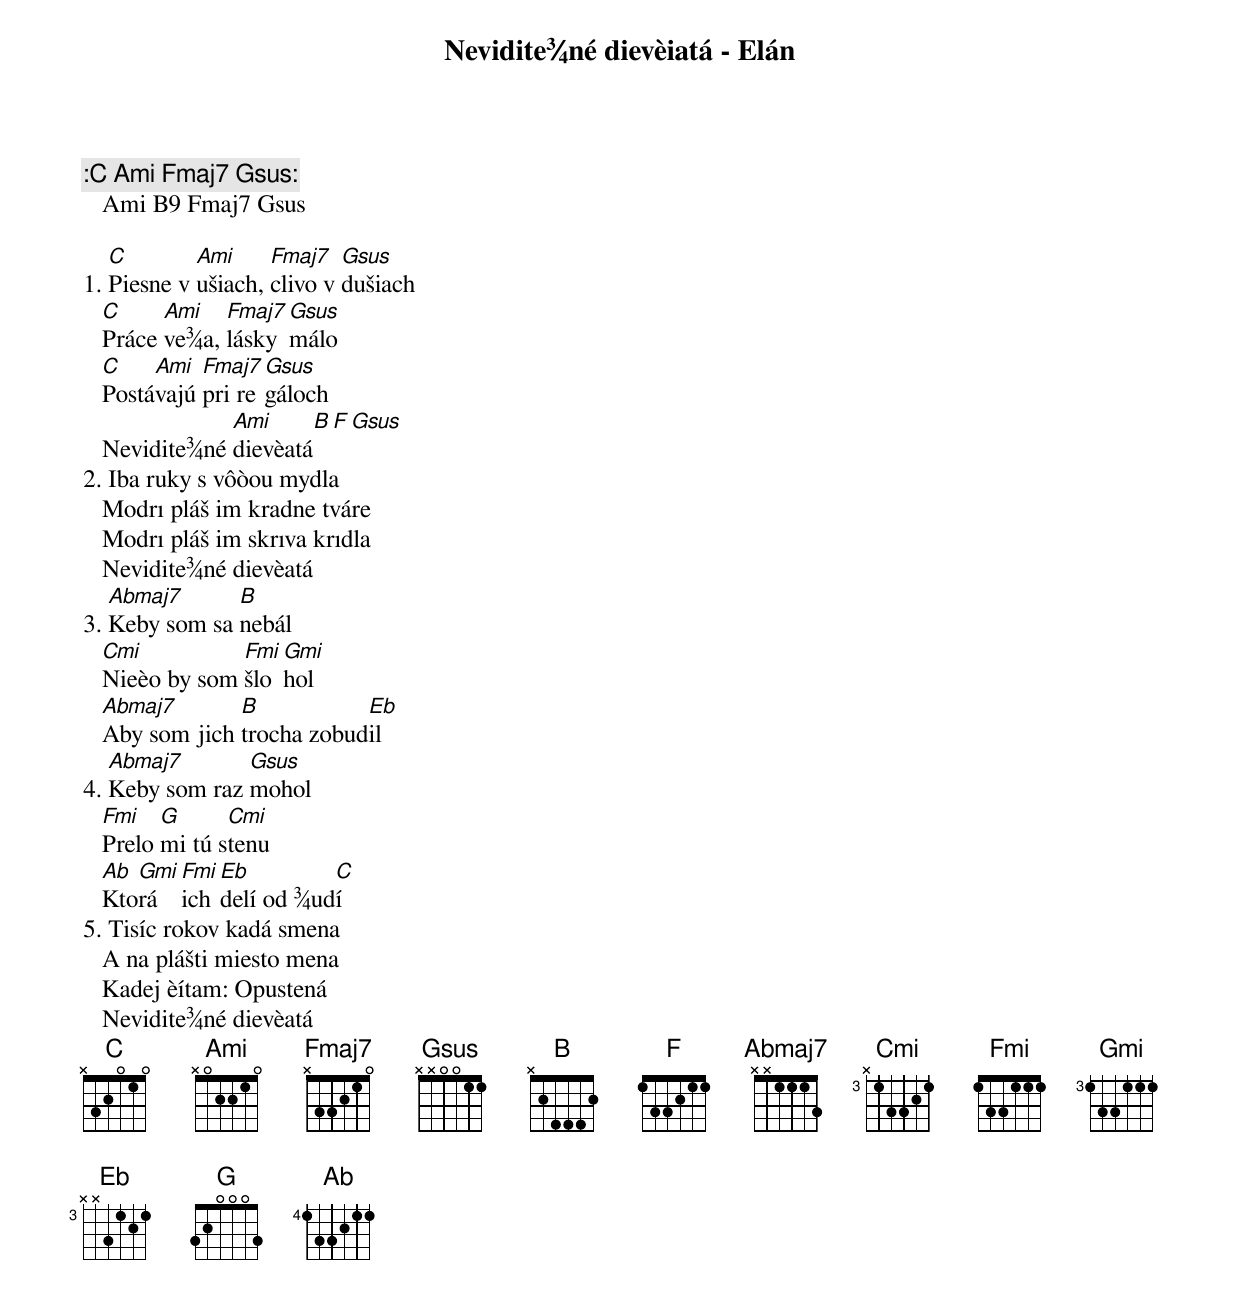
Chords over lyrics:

Nevidite¾né dievèiatá - Elán

[:C Ami Fmaj7 Gsus:]
   Ami B9 Fmaj7 Gsus

   C        Ami     Fmaj7   Gsus
1. Piesne v ušiach, clivo v dušiach
   C     Ami   Fmaj7 Gsus
   Práce ve¾a, lásky málo
   C    Ami  Fmaj7  Gsus
   Postávajú pri re gáloch
               Ami     B F Gsus
   Nevidite¾né dievèatá
2. Iba ruky s vôòou mydla
   Modrı pláš im kradne tváre
   Modrı pláš im skrıva krıdla
   Nevidite¾né dievèatá
   Abmaj7      B
3. Keby som sa nebál
   Cmi          Fmi Gmi
   Nieèo by som šlo hol
   Abmaj7       B           Eb
   Aby som jich trocha zobudil
   Abmaj7       Gsus
4. Keby som raz mohol
   Fmi   G      Cmi
   Prelo mi tú stenu
   Ab Gmi Fmi Eb         C
   Ktorá  ich delí od ¾udí
5. Tisíc rokov kadá smena
   A na plášti miesto mena
   Kadej èítam: Opustená
   Nevidite¾né dievèatá
